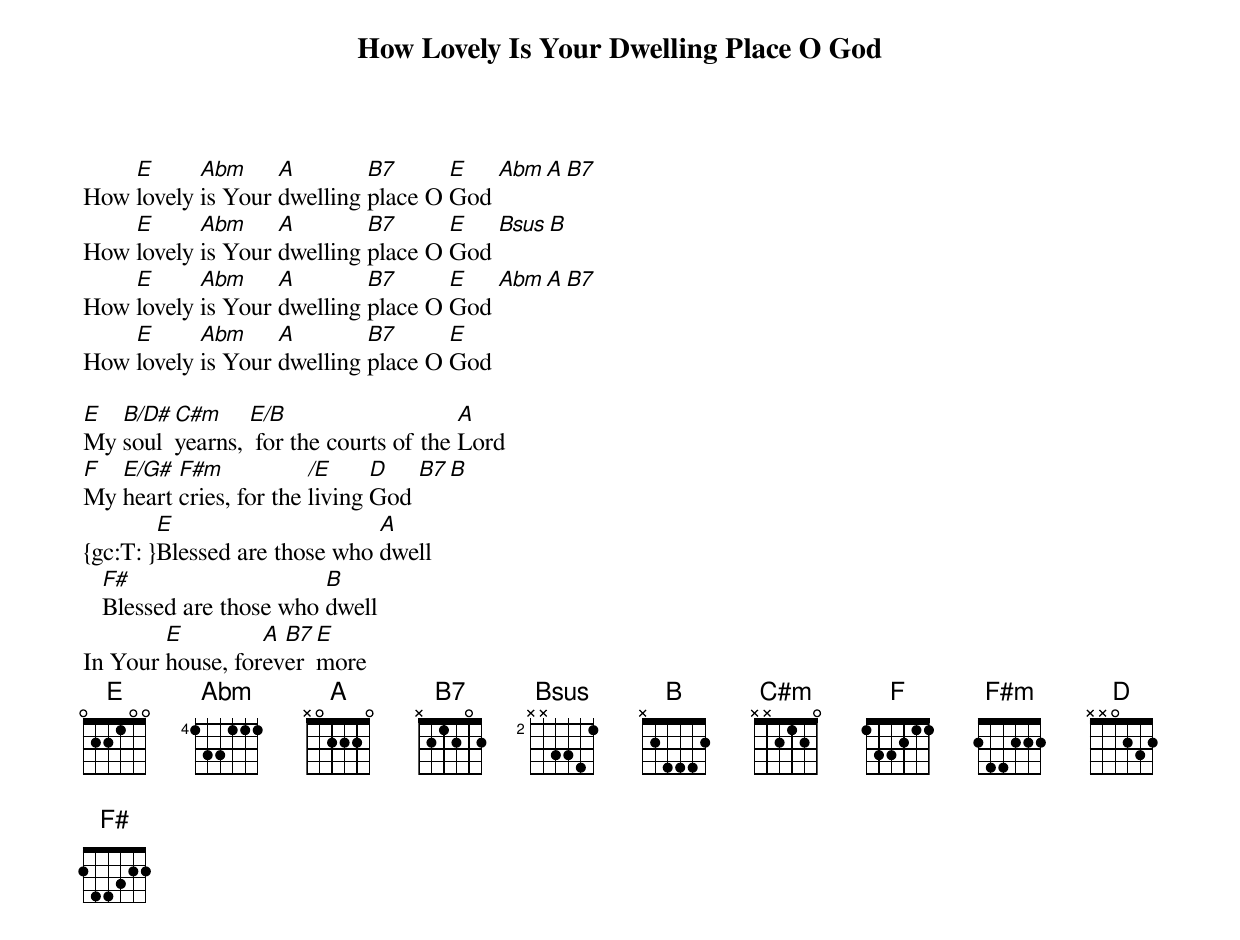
{title: How Lovely Is Your Dwelling Place O God}
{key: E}
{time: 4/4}
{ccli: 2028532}
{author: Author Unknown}
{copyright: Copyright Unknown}

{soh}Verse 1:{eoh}
How [E]lovely [Abm]is Your [A]dwelling [B7]place O [E]God [Abm][A][B7]
How [E]lovely [Abm]is Your [A]dwelling [B7]place O [E]God [Bsus][B]
How [E]lovely [Abm]is Your [A]dwelling [B7]place O [E]God [Abm][A][B7]
How [E]lovely [Abm]is Your [A]dwelling [B7]place O [E]God

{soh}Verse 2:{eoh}
[E]My [B/D#]soul [C#m]yearns, [E/B] for the courts of the [A]Lord
[F]My [E/G#]heart [F#m]cries, for the [/E]living [D]God [B7][B]
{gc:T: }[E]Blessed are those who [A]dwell
   [F#]Blessed are those who [B]dwell
In Your [E]house, for[A]ev[B7]er[E]more
